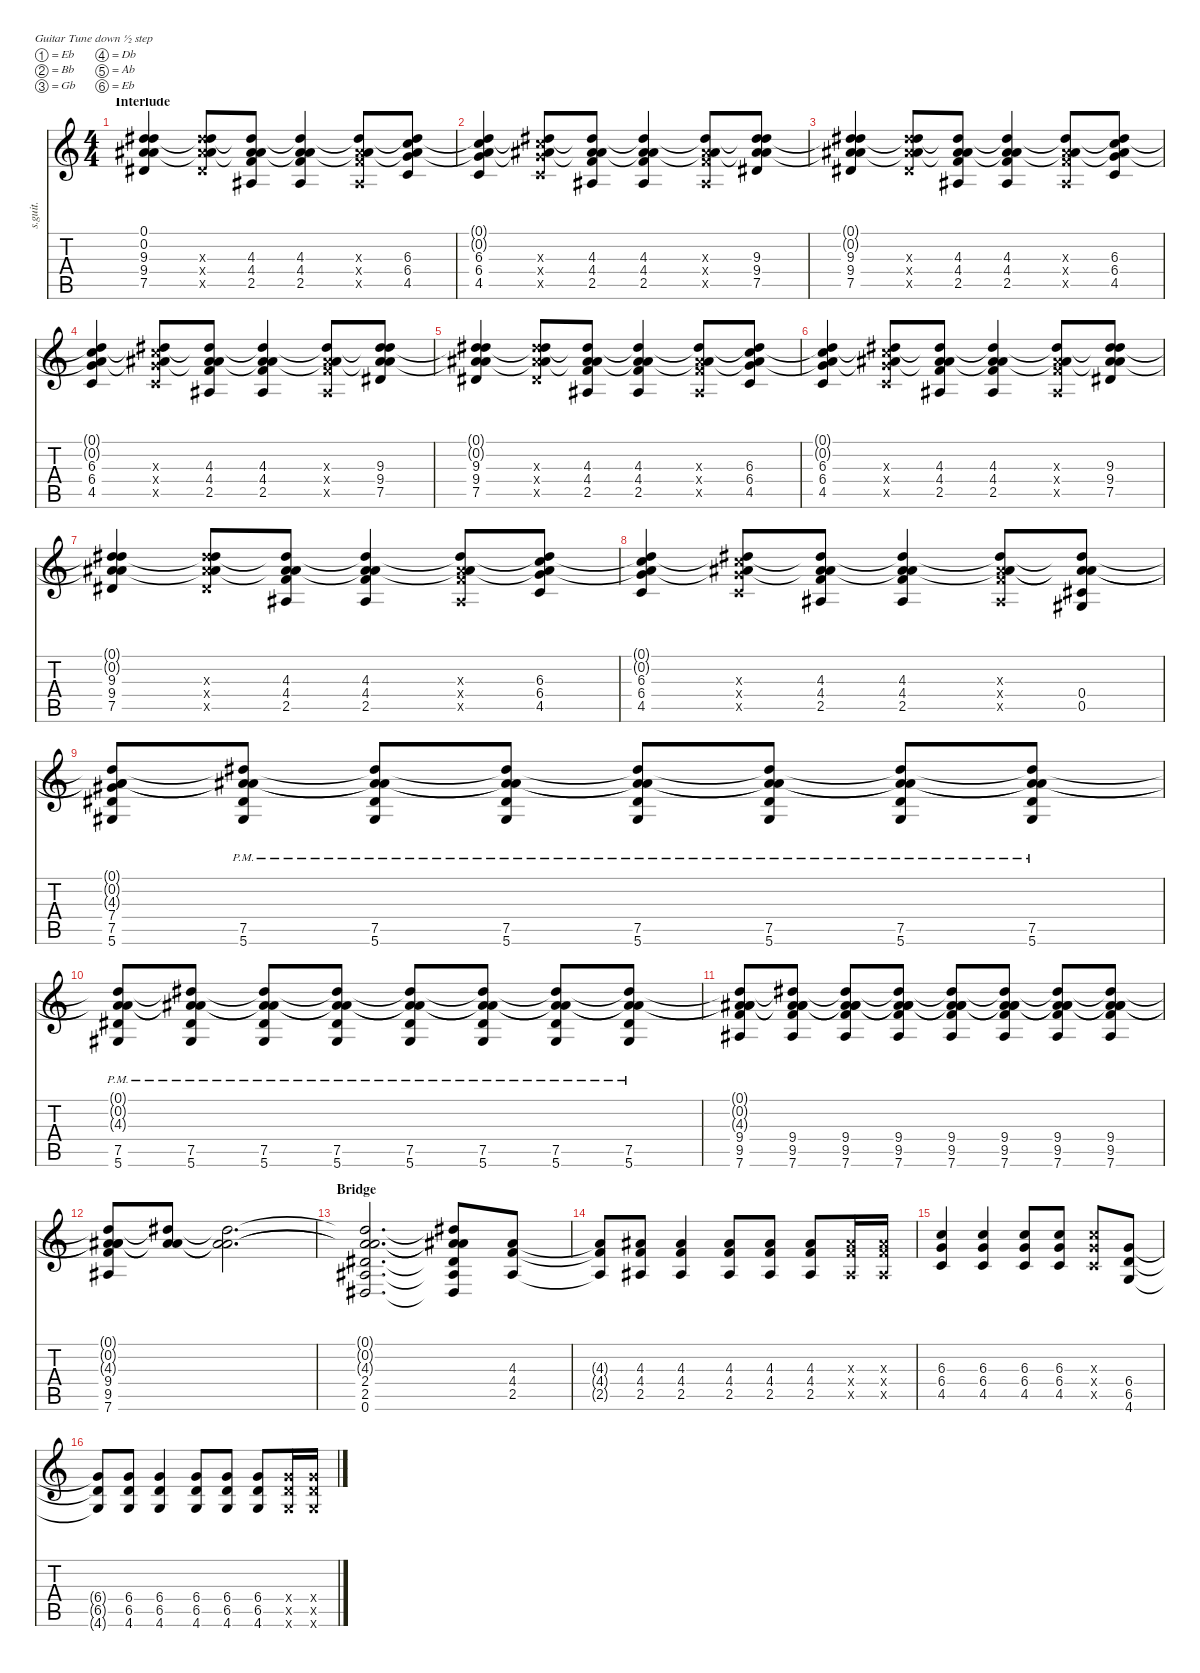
\defaultSystemsLayout 4
\hideDynamics
\bracketExtendMode nobrackets
\track ("Billie Joe Armstrong" "s.guit.") {instrument distortionguitar}
\staff {score tabs}
\tuning (Eb4 Bb3 Gb3 Db3 Ab2 Eb2)
\ts (4 4)
\section ("" "Interlude")
\tempo (175 hide)
\clef g2
\ks c
(9.3{acc #} 9.4{acc #} 7.5{acc #} 0.1{t acc #} 0.2{t acc #}).4{lyrics (0 "") lyrics (1 "") lyrics (2 "") lyrics (3 "") lyrics (4 "") dy f} (9.3{x acc #} 9.4{x acc #} 7.5{x acc #} 0.1{t acc #} 0.2{t acc #}).8{lyrics (0 "") lyrics (1 "") lyrics (2 "") lyrics (3 "") lyrics (4 "")} (4.3{acc #} 4.4 2.5{acc #} 0.1{t acc #} 0.2{t acc #}).8{lyrics (0 "") lyrics (1 "") lyrics (2 "") lyrics (3 "") lyrics (4 "")} (4.3{acc #} 4.4 2.5{acc #} 0.1{t acc #} 0.2{t acc #}).4{lyrics (0 "") lyrics (1 "") lyrics (2 "") lyrics (3 "") lyrics (4 "")} (4.3{x acc #} 4.4{x} 2.5{x acc #} 0.1{t acc #} 0.2{t acc #}).8{lyrics (0 "") lyrics (1 "") lyrics (2 "") lyrics (3 "") lyrics (4 "")} (6.3 6.4 4.5 0.1{t acc #} 0.2{t acc #}).8{lyrics (0 "") lyrics (1 "") lyrics (2 "") lyrics (3 "") lyrics (4 "")} |
(6.3 6.4 4.5 0.1{t acc #} 0.2{t acc #}).4{lyrics (0 "") lyrics (1 "") lyrics (2 "") lyrics (3 "") lyrics (4 "")} (6.3{x} 6.4{x} 4.5{x} 0.1{t acc #} 0.2{t acc #}).8{lyrics (0 "") lyrics (1 "") lyrics (2 "") lyrics (3 "") lyrics (4 "")} (4.3{acc #} 4.4 2.5{acc #} 0.1{t acc #} 0.2{t acc #}).8{lyrics (0 "") lyrics (1 "") lyrics (2 "") lyrics (3 "") lyrics (4 "")} (4.3{acc #} 4.4 2.5{acc #} 0.1{t acc #} 0.2{t acc #}).4{lyrics (0 "") lyrics (1 "") lyrics (2 "") lyrics (3 "") lyrics (4 "")} (4.3{x acc #} 4.4{x} 2.5{x acc #} 0.1{t acc #} 0.2{t acc #}).8{lyrics (0 "") lyrics (1 "") lyrics (2 "") lyrics (3 "") lyrics (4 "")} (9.3{acc #} 9.4{acc #} 7.5{acc #} 0.1{t acc #} 0.2{t acc #}).8{lyrics (0 "") lyrics (1 "") lyrics (2 "") lyrics (3 "") lyrics (4 "")} |
(9.3{acc #} 9.4{acc #} 7.5{acc #} 0.1{t acc #} 0.2{t acc #}).4{lyrics (0 "") lyrics (1 "") lyrics (2 "") lyrics (3 "") lyrics (4 "")} (9.3{x acc #} 9.4{x acc #} 7.5{x acc #} 0.1{t acc #} 0.2{t acc #}).8{lyrics (0 "") lyrics (1 "") lyrics (2 "") lyrics (3 "") lyrics (4 "")} (4.3{acc #} 4.4 2.5{acc #} 0.1{t acc #} 0.2{t acc #}).8{lyrics (0 "") lyrics (1 "") lyrics (2 "") lyrics (3 "") lyrics (4 "")} (4.3{acc #} 4.4 2.5{acc #} 0.1{t acc #} 0.2{t acc #}).4{lyrics (0 "") lyrics (1 "") lyrics (2 "") lyrics (3 "") lyrics (4 "")} (4.3{x acc #} 4.4{x} 2.5{x acc #} 0.1{t acc #} 0.2{t acc #}).8{lyrics (0 "") lyrics (1 "") lyrics (2 "") lyrics (3 "") lyrics (4 "")} (6.3 6.4 4.5 0.1{t acc #} 0.2{t acc #}).8{lyrics (0 "") lyrics (1 "") lyrics (2 "") lyrics (3 "") lyrics (4 "")} |
(6.3 6.4 4.5 0.1{t acc #} 0.2{t acc #}).4{lyrics (0 "") lyrics (1 "") lyrics (2 "") lyrics (3 "") lyrics (4 "")} (6.3{x} 6.4{x} 4.5{x} 0.1{t acc #} 0.2{t acc #}).8{lyrics (0 "") lyrics (1 "") lyrics (2 "") lyrics (3 "") lyrics (4 "")} (4.3{acc #} 4.4 2.5{acc #} 0.1{t acc #} 0.2{t acc #}).8{lyrics (0 "") lyrics (1 "") lyrics (2 "") lyrics (3 "") lyrics (4 "")} (4.3{acc #} 4.4 2.5{acc #} 0.1{t acc #} 0.2{t acc #}).4{lyrics (0 "") lyrics (1 "") lyrics (2 "") lyrics (3 "") lyrics (4 "")} (4.3{x acc #} 4.4{x} 2.5{x acc #} 0.1{t acc #} 0.2{t acc #}).8{lyrics (0 "") lyrics (1 "") lyrics (2 "") lyrics (3 "") lyrics (4 "")} (9.3{acc #} 9.4{acc #} 7.5{acc #} 0.1{t acc #} 0.2{t acc #}).8{lyrics (0 "") lyrics (1 "") lyrics (2 "") lyrics (3 "") lyrics (4 "")} |
(9.3{acc #} 9.4{acc #} 7.5{acc #} 0.1{t acc #} 0.2{t acc #}).4{lyrics (0 "") lyrics (1 "") lyrics (2 "") lyrics (3 "") lyrics (4 "")} (9.3{x acc #} 9.4{x acc #} 7.5{x acc #} 0.1{t acc #} 0.2{t acc #}).8{lyrics (0 "") lyrics (1 "") lyrics (2 "") lyrics (3 "") lyrics (4 "")} (4.3{acc #} 4.4 2.5{acc #} 0.1{t acc #} 0.2{t acc #}).8{lyrics (0 "") lyrics (1 "") lyrics (2 "") lyrics (3 "") lyrics (4 "")} (4.3{acc #} 4.4 2.5{acc #} 0.1{t acc #} 0.2{t acc #}).4{lyrics (0 "") lyrics (1 "") lyrics (2 "") lyrics (3 "") lyrics (4 "")} (4.3{x acc #} 4.4{x} 2.5{x acc #} 0.1{t acc #} 0.2{t acc #}).8{lyrics (0 "") lyrics (1 "") lyrics (2 "") lyrics (3 "") lyrics (4 "")} (6.3 6.4 4.5 0.1{t acc #} 0.2{t acc #}).8{lyrics (0 "") lyrics (1 "") lyrics (2 "") lyrics (3 "") lyrics (4 "")} |
(6.3 6.4 4.5 0.1{t acc #} 0.2{t acc #}).4{lyrics (0 "") lyrics (1 "") lyrics (2 "") lyrics (3 "") lyrics (4 "")} (6.3{x} 6.4{x} 4.5{x} 0.1{t acc #} 0.2{t acc #}).8{lyrics (0 "") lyrics (1 "") lyrics (2 "") lyrics (3 "") lyrics (4 "")} (4.3{acc #} 4.4 2.5{acc #} 0.1{t acc #} 0.2{t acc #}).8{lyrics (0 "") lyrics (1 "") lyrics (2 "") lyrics (3 "") lyrics (4 "")} (4.3{acc #} 4.4 2.5{acc #} 0.1{t acc #} 0.2{t acc #}).4{lyrics (0 "") lyrics (1 "") lyrics (2 "") lyrics (3 "") lyrics (4 "")} (4.3{x acc #} 4.4{x} 2.5{x acc #} 0.1{t acc #} 0.2{t acc #}).8{lyrics (0 "") lyrics (1 "") lyrics (2 "") lyrics (3 "") lyrics (4 "")} (9.3{acc #} 9.4{acc #} 7.5{acc #} 0.1{t acc #} 0.2{t acc #}).8{lyrics (0 "") lyrics (1 "") lyrics (2 "") lyrics (3 "") lyrics (4 "")} |
(9.3{acc #} 9.4{acc #} 7.5{acc #} 0.1{t acc #} 0.2{t acc #}).4{lyrics (0 "") lyrics (1 "") lyrics (2 "") lyrics (3 "") lyrics (4 "")} (9.3{x acc #} 9.4{x acc #} 7.5{x acc #} 0.1{t acc #} 0.2{t acc #}).8{lyrics (0 "") lyrics (1 "") lyrics (2 "") lyrics (3 "") lyrics (4 "")} (4.3{acc #} 4.4 2.5{acc #} 0.1{t acc #} 0.2{t acc #}).8{lyrics (0 "") lyrics (1 "") lyrics (2 "") lyrics (3 "") lyrics (4 "")} (4.3{acc #} 4.4 2.5{acc #} 0.1{t acc #} 0.2{t acc #}).4{lyrics (0 "") lyrics (1 "") lyrics (2 "") lyrics (3 "") lyrics (4 "")} (4.3{x acc #} 4.4{x} 2.5{x acc #} 0.1{t acc #} 0.2{t acc #}).8{lyrics (0 "") lyrics (1 "") lyrics (2 "") lyrics (3 "") lyrics (4 "")} (6.3 6.4 4.5 0.1{t acc #} 0.2{t acc #}).8{lyrics (0 "") lyrics (1 "") lyrics (2 "") lyrics (3 "") lyrics (4 "")} |
(6.3 6.4 4.5 0.1{t acc #} 0.2{t acc #}).4{lyrics (0 "") lyrics (1 "") lyrics (2 "") lyrics (3 "") lyrics (4 "")} (6.3{x} 6.4{x} 4.5{x} 0.1{t acc #} 0.2{t acc #}).8{lyrics (0 "") lyrics (1 "") lyrics (2 "") lyrics (3 "") lyrics (4 "")} (4.3{acc #} 4.4 2.5{acc #} 0.1{t acc #} 0.2{t acc #}).8{lyrics (0 "") lyrics (1 "") lyrics (2 "") lyrics (3 "") lyrics (4 "")} (4.3{acc #} 4.4 2.5{acc #} 0.1{t acc #} 0.2{t acc #}).4{lyrics (0 "") lyrics (1 "") lyrics (2 "") lyrics (3 "") lyrics (4 "")} (4.3{x acc #} 4.4{x} 2.5{x acc #} 0.1{t acc #} 0.2{t acc #}).8{lyrics (0 "") lyrics (1 "") lyrics (2 "") lyrics (3 "") lyrics (4 "")} (0.4{acc #} 0.5{acc #} 0.1{t acc #} 0.2{t acc #} 4.3{t}).8{lyrics (0 "") lyrics (1 "") lyrics (2 "") lyrics (3 "") lyrics (4 "")} |
(7.4{acc #} 7.5{acc #} 5.6{acc #} 0.1{t acc #} 0.2{t acc #} 4.3{t}).8{lyrics (0 "") lyrics (1 "") lyrics (2 "") lyrics (3 "") lyrics (4 "")} (7.5{pm acc #} 5.6{pm acc #} 0.1{pm t acc #} 0.2{pm t acc #} 4.3{pm t}).8{lyrics (0 "") lyrics (1 "") lyrics (2 "") lyrics (3 "") lyrics (4 "")} (7.5{pm acc #} 5.6{pm acc #} 0.1{pm t acc #} 0.2{pm t acc #} 4.3{pm t}).8{lyrics (0 "") lyrics (1 "") lyrics (2 "") lyrics (3 "") lyrics (4 "")} (7.5{pm acc #} 5.6{pm acc #} 0.1{pm t acc #} 0.2{pm t acc #} 4.3{pm t}).8{lyrics (0 "") lyrics (1 "") lyrics (2 "") lyrics (3 "") lyrics (4 "")} (7.5{pm acc #} 5.6{pm acc #} 0.1{pm t acc #} 0.2{pm t acc #} 4.3{pm t}).8{lyrics (0 "") lyrics (1 "") lyrics (2 "") lyrics (3 "") lyrics (4 "")} (7.5{pm acc #} 5.6{pm acc #} 0.1{pm t acc #} 0.2{pm t acc #} 4.3{pm t}).8{lyrics (0 "") lyrics (1 "") lyrics (2 "") lyrics (3 "") lyrics (4 "")} (7.5{pm acc #} 5.6{pm acc #} 0.1{pm t acc #} 0.2{pm t acc #} 4.3{pm t}).8{lyrics (0 "") lyrics (1 "") lyrics (2 "") lyrics (3 "") lyrics (4 "")} (7.5{pm acc #} 5.6{pm acc #} 0.1{pm t acc #} 0.2{pm t acc #} 4.3{pm t}).8{lyrics (0 "") lyrics (1 "") lyrics (2 "") lyrics (3 "") lyrics (4 "")} |
(7.5{pm acc #} 5.6{pm acc #} 0.1{pm t acc #} 0.2{pm t acc #} 4.3{pm t}).8{lyrics (0 "") lyrics (1 "") lyrics (2 "") lyrics (3 "") lyrics (4 "")} (7.5{pm acc #} 5.6{pm acc #} 0.1{pm t acc #} 0.2{pm t acc #} 4.3{pm t}).8{lyrics (0 "") lyrics (1 "") lyrics (2 "") lyrics (3 "") lyrics (4 "")} (7.5{pm acc #} 5.6{pm acc #} 0.1{pm t acc #} 0.2{pm t acc #} 4.3{pm t}).8{lyrics (0 "") lyrics (1 "") lyrics (2 "") lyrics (3 "") lyrics (4 "")} (7.5{pm acc #} 5.6{pm acc #} 0.1{pm t acc #} 0.2{pm t acc #} 4.3{pm t}).8{lyrics (0 "") lyrics (1 "") lyrics (2 "") lyrics (3 "") lyrics (4 "")} (7.5{pm acc #} 5.6{pm acc #} 0.1{pm t acc #} 0.2{pm t acc #} 4.3{pm t}).8{lyrics (0 "") lyrics (1 "") lyrics (2 "") lyrics (3 "") lyrics (4 "")} (7.5{pm acc #} 5.6{pm acc #} 0.1{pm t acc #} 0.2{pm t acc #} 4.3{pm t}).8{lyrics (0 "") lyrics (1 "") lyrics (2 "") lyrics (3 "") lyrics (4 "")} (7.5{pm acc #} 5.6{pm acc #} 0.1{pm t acc #} 0.2{pm t acc #} 4.3{pm t}).8{lyrics (0 "") lyrics (1 "") lyrics (2 "") lyrics (3 "") lyrics (4 "")} (7.5{pm acc #} 5.6{pm acc #} 0.1{pm t acc #} 0.2{pm t acc #} 4.3{pm t}).8{lyrics (0 "") lyrics (1 "") lyrics (2 "") lyrics (3 "") lyrics (4 "")} |
(9.4{acc #} 9.5 7.6{acc #} 0.1{t acc #} 0.2{t acc #} 4.3{t}).8{lyrics (0 "") lyrics (1 "") lyrics (2 "") lyrics (3 "") lyrics (4 "")} (9.4{acc #} 9.5 7.6{acc #} 0.1{t acc #} 0.2{t acc #} 4.3{t}).8{lyrics (0 "") lyrics (1 "") lyrics (2 "") lyrics (3 "") lyrics (4 "")} (9.4{acc #} 9.5 7.6{acc #} 0.1{t acc #} 0.2{t acc #} 4.3{t}).8{lyrics (0 "") lyrics (1 "") lyrics (2 "") lyrics (3 "") lyrics (4 "")} (9.4{acc #} 9.5 7.6{acc #} 0.1{t acc #} 0.2{t acc #} 4.3{t}).8{lyrics (0 "") lyrics (1 "") lyrics (2 "") lyrics (3 "") lyrics (4 "")} (9.4{acc #} 9.5 7.6{acc #} 0.1{t acc #} 0.2{t acc #} 4.3{t}).8{lyrics (0 "") lyrics (1 "") lyrics (2 "") lyrics (3 "") lyrics (4 "")} (9.4{acc #} 9.5 7.6{acc #} 0.1{t acc #} 0.2{t acc #} 4.3{t}).8{lyrics (0 "") lyrics (1 "") lyrics (2 "") lyrics (3 "") lyrics (4 "")} (9.4{acc #} 9.5 7.6{acc #} 0.1{t acc #} 0.2{t acc #} 4.3{t}).8{lyrics (0 "") lyrics (1 "") lyrics (2 "") lyrics (3 "") lyrics (4 "")} (9.4{acc #} 9.5 7.6{acc #} 0.1{t acc #} 0.2{t acc #} 4.3{t}).8{lyrics (0 "") lyrics (1 "") lyrics (2 "") lyrics (3 "") lyrics (4 "")} |
(9.4{acc #} 9.5 7.6{acc #} 0.1{t acc #} 0.2{t acc #} 4.3{t}).8{lyrics (0 "") lyrics (1 "") lyrics (2 "") lyrics (3 "") lyrics (4 "")} (0.1{t acc #} 0.2{t acc #} 4.3{t}).8{lyrics (0 "") lyrics (1 "") lyrics (2 "") lyrics (3 "") lyrics (4 "")} (0.1{t acc #} 0.2{t acc #} 4.3{t}).2{d lyrics (0 "") lyrics (1 "") lyrics (2 "") lyrics (3 "") lyrics (4 "")} |
\section ("" "Bridge")
(2.4{acc #} 2.5{acc #} 0.6{acc #} 0.1{t acc #} 0.2{t acc #} 4.3{t}).2{d lyrics (0 "") lyrics (1 "") lyrics (2 "") lyrics (3 "") lyrics (4 "")} (0.1{t acc #} 0.2{t acc #} 4.3{t} 2.4{t acc #} 2.5{t acc #} 0.6{t acc #}).8{lyrics (0 "") lyrics (1 "") lyrics (2 "") lyrics (3 "") lyrics (4 "")} (4.3{acc #} 4.4 2.5{acc #}).8{lyrics (0 "") lyrics (1 "") lyrics (2 "") lyrics (3 "") lyrics (4 "")} |
(4.3{t acc #} 4.4{t} 2.5{t acc #}).8{lyrics (0 "") lyrics (1 "") lyrics (2 "") lyrics (3 "") lyrics (4 "")} (4.3{acc #} 4.4 2.5{acc #}).8{lyrics (0 "") lyrics (1 "") lyrics (2 "") lyrics (3 "") lyrics (4 "")} (4.3{acc #} 4.4 2.5{acc #}).4{lyrics (0 "") lyrics (1 "") lyrics (2 "") lyrics (3 "") lyrics (4 "")} (4.3{acc #} 4.4 2.5{acc #}).8{lyrics (0 "") lyrics (1 "") lyrics (2 "") lyrics (3 "") lyrics (4 "")} (4.3{acc #} 4.4 2.5{acc #}).8{lyrics (0 "") lyrics (1 "") lyrics (2 "") lyrics (3 "") lyrics (4 "")} (4.3{acc #} 4.4 2.5{acc #}).8{lyrics (0 "") lyrics (1 "") lyrics (2 "") lyrics (3 "") lyrics (4 "")} (4.3{x acc #} 4.4{x} 2.5{x acc #}).16{lyrics (0 "") lyrics (1 "") lyrics (2 "") lyrics (3 "") lyrics (4 "")} (4.3{x acc #} 4.4{x} 2.5{x acc #}).16{lyrics (0 "") lyrics (1 "") lyrics (2 "") lyrics (3 "") lyrics (4 "")} |
(6.3 6.4 4.5).4{lyrics (0 "") lyrics (1 "") lyrics (2 "") lyrics (3 "") lyrics (4 "")} (6.3 6.4 4.5).4{lyrics (0 "") lyrics (1 "") lyrics (2 "") lyrics (3 "") lyrics (4 "")} (6.3 6.4 4.5).8{lyrics (0 "") lyrics (1 "") lyrics (2 "") lyrics (3 "") lyrics (4 "")} (6.3 6.4 4.5).8{lyrics (0 "") lyrics (1 "") lyrics (2 "") lyrics (3 "") lyrics (4 "")} (6.3{x} 6.4{x} 4.5{x}).8{lyrics (0 "") lyrics (1 "") lyrics (2 "") lyrics (3 "") lyrics (4 "")} (6.4 6.5 4.6).8{lyrics (0 "") lyrics (1 "") lyrics (2 "") lyrics (3 "") lyrics (4 "")} |
(6.4{t} 6.5{t} 4.6{t}).8{lyrics (0 "") lyrics (1 "") lyrics (2 "") lyrics (3 "") lyrics (4 "")} (6.4 6.5 4.6).8{lyrics (0 "") lyrics (1 "") lyrics (2 "") lyrics (3 "") lyrics (4 "")} (6.4 6.5 4.6).4{lyrics (0 "") lyrics (1 "") lyrics (2 "") lyrics (3 "") lyrics (4 "")} (6.4 6.5 4.6).8{lyrics (0 "") lyrics (1 "") lyrics (2 "") lyrics (3 "") lyrics (4 "")} (6.4 6.5 4.6).8{lyrics (0 "") lyrics (1 "") lyrics (2 "") lyrics (3 "") lyrics (4 "")} (6.4 6.5 4.6).8{lyrics (0 "") lyrics (1 "") lyrics (2 "") lyrics (3 "") lyrics (4 "")} (6.4{x} 6.5{x} 4.6{x}).16{lyrics (0 "") lyrics (1 "") lyrics (2 "") lyrics (3 "") lyrics (4 "")} (6.4{x} 6.5{x} 4.6{x}).16{lyrics (0 "") lyrics (1 "") lyrics (2 "") lyrics (3 "") lyrics (4 "")}
